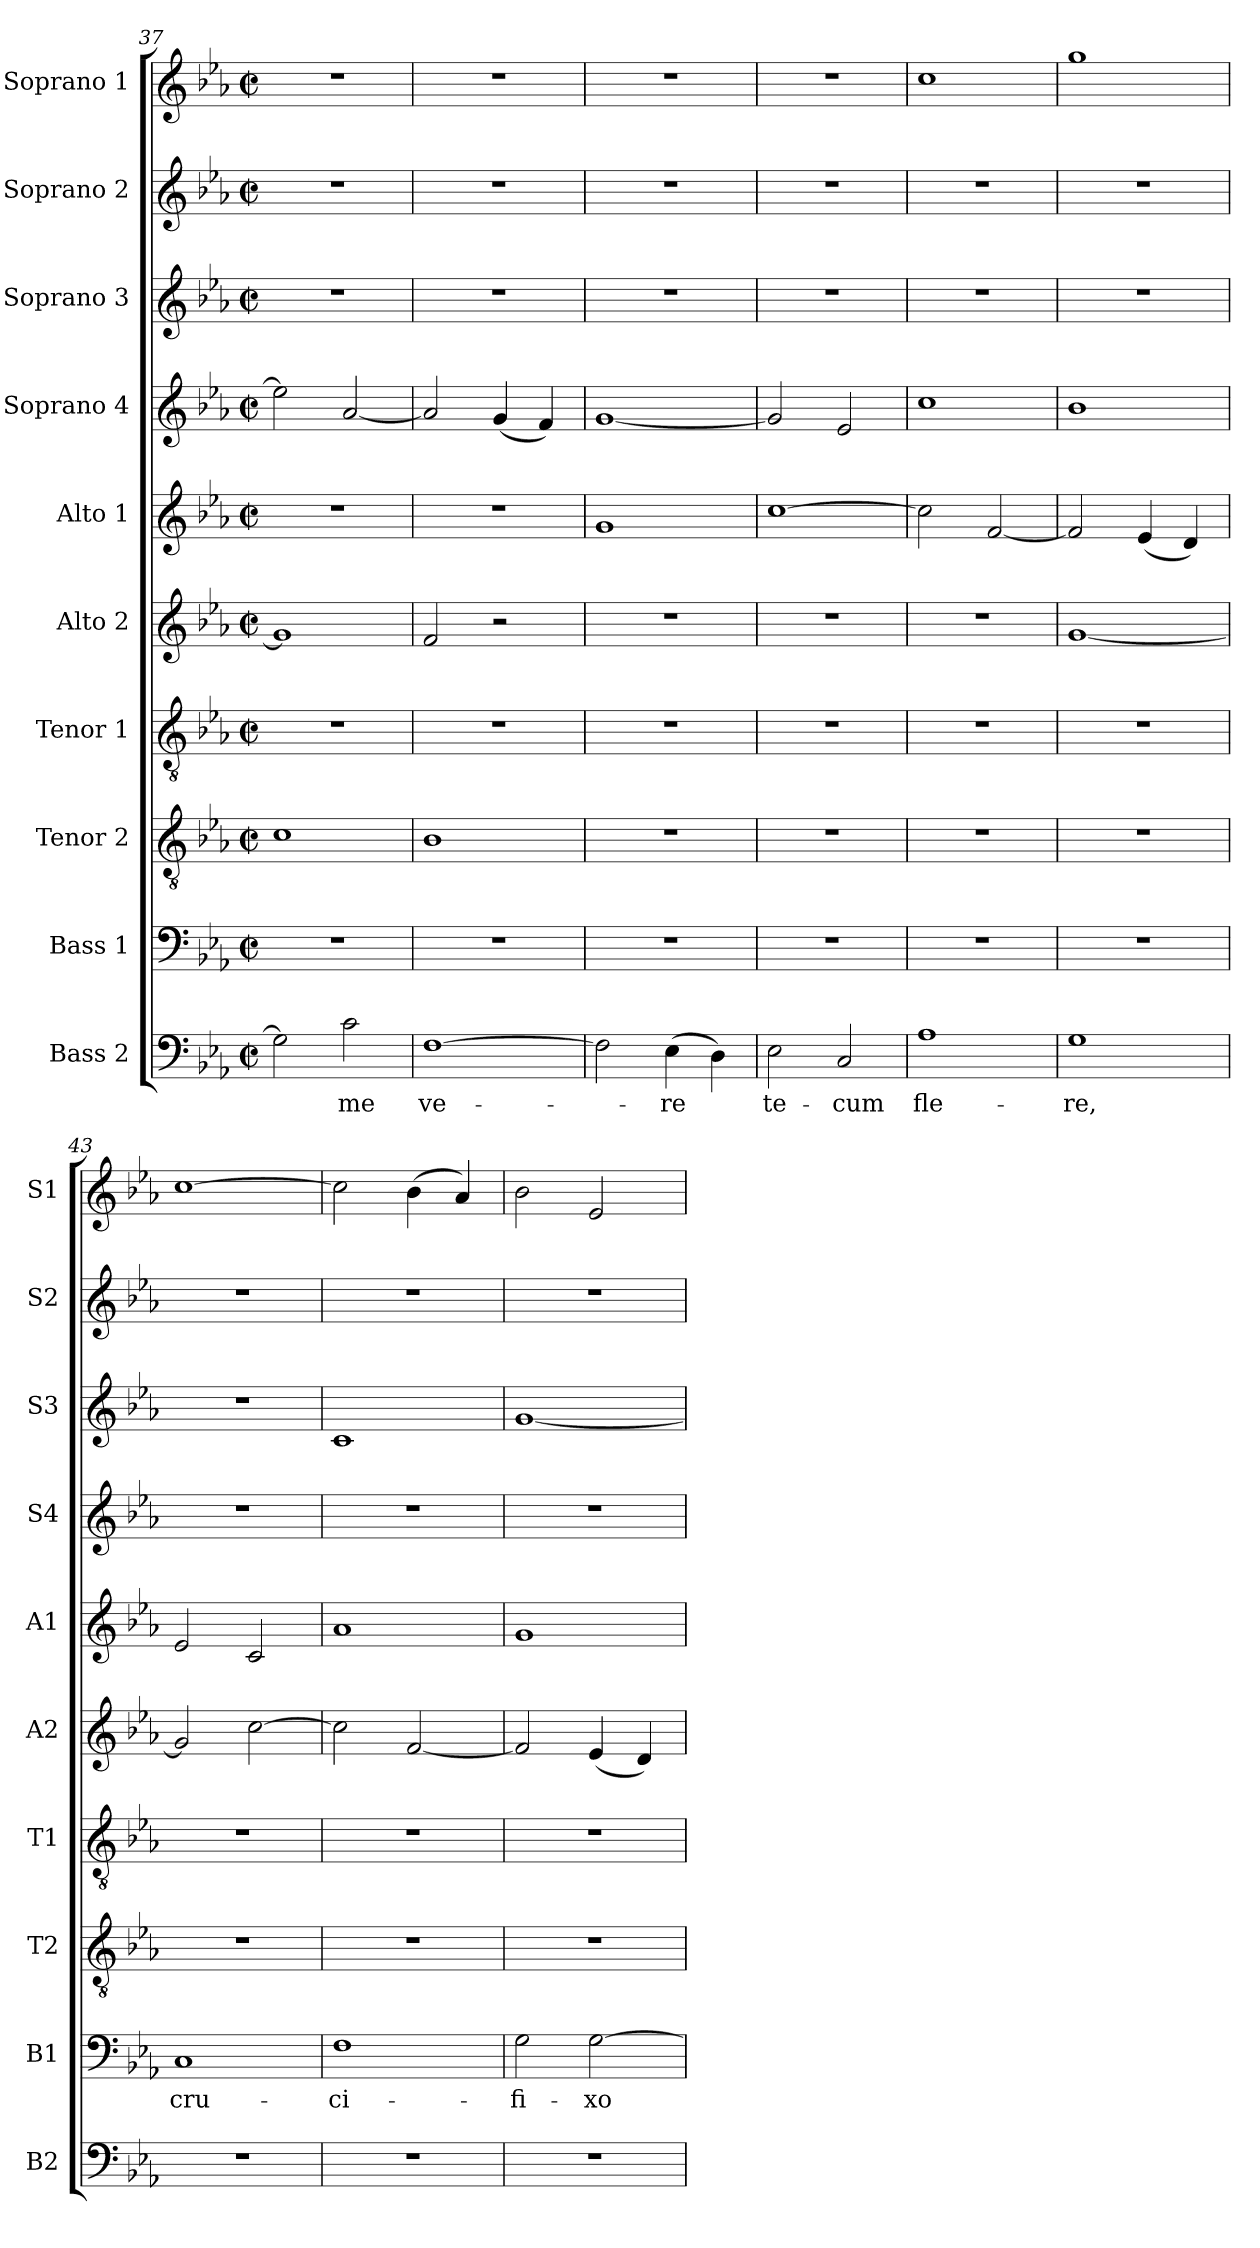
**kern	**text	**kern	**text	**kern	**kern	**kern	**kern	**kern	**kern	**kern	**kern
*part10	*part10	*part9	*part9	*part8	*part7	*part6	*part5	*part4	*part3	*part2	*part1
*staff10	*staff10	*staff9	*staff9	*staff8	*staff7	*staff6	*staff5	*staff4	*staff3	*staff2	*staff1
*I"Bass 2	*	*I"Bass 1	*	*I"Tenor 2	*I"Tenor 1	*I"Alto 2	*I"Alto 1	*I"Soprano 4	*I"Soprano 3	*I"Soprano 2	*I"Soprano 1
*I'B2	*	*I'B1	*	*I'T2	*I'T1	*I'A2	*I'A1	*I'S4	*I'S3	*I'S2	*I'S1
*clefF4	*	*clefF4	*	*clefGv2	*clefGv2	*clefG2	*clefG2	*clefG2	*clefG2	*clefG2	*clefG2
*k[b-e-a-]	*	*k[b-e-a-]	*	*k[b-e-a-]	*k[b-e-a-]	*k[b-e-a-]	*k[b-e-a-]	*k[b-e-a-]	*k[b-e-a-]	*k[b-e-a-]	*k[b-e-a-]
*E-:	*	*E-:	*	*E-:	*E-:	*E-:	*E-:	*E-:	*E-:	*E-:	*E-:
*M2/2	*	*M2/2	*	*M2/2	*M2/2	*M2/2	*M2/2	*M2/2	*M2/2	*M2/2	*M2/2
*met(c|)	*	*met(c|)	*	*met(c|)	*met(c|)	*met(c|)	*met(c|)	*met(c|)	*met(c|)	*met(c|)	*met(c|)
=37	=37	=37	=37	=37	=37	=37	=37	=37	=37	=37	=37
2G\]	.	1r	.	1c	1r	1g]	1r	2ee-\]	1r	1r	1r
2c\	me	.	.	.	.	.	.	[2a-/	.	.	.
=38	=38	=38	=38	=38	=38	=38	=38	=38	=38	=38	=38
[1F	ve-	1r	.	1B-	1r	2f/	1r	2a-/]	1r	1r	1r
.	.	.	.	.	.	2r	.	(4g/	.	.	.
.	.	.	.	.	.	.	.	4f/)	.	.	.
=39	=39	=39	=39	=39	=39	=39	=39	=39	=39	=39	=39
2F\]	.	1r	.	1r	1r	1r	1g	[1g	1r	1r	1r
(4E-\	-re	.	.	.	.	.	.	.	.	.	.
4D\)	.	.	.	.	.	.	.	.	.	.	.
=40	=40	=40	=40	=40	=40	=40	=40	=40	=40	=40	=40
2E-\	te-	1r	.	1r	1r	1r	[1cc	2g/]	1r	1r	1r
2C/	-cum	.	.	.	.	.	.	2e-/	.	.	.
=41	=41	=41	=41	=41	=41	=41	=41	=41	=41	=41	=41
1A-	fle-	1r	.	1r	1r	1r	2cc\]	1cc	1r	1r	1cc
.	.	.	.	.	.	.	[2f/	.	.	.	.
=42	=42	=42	=42	=42	=42	=42	=42	=42	=42	=42	=42
1G	-re,	1r	.	1r	1r	[1g	2f/]	1b-	1r	1r	1gg
.	.	.	.	.	.	.	(4e-/	.	.	.	.
.	.	.	.	.	.	.	4d/)	.	.	.	.
=43	=43	=43	=43	=43	=43	=43	=43	=43	=43	=43	=43
1r	.	1C	cru-	1r	1r	2g/]	2e-/	1r	1r	1r	[1cc
.	.	.	.	.	.	[2cc\	2c/	.	.	.	.
!!LO:PB:g=z
=44	=44	=44	=44	=44	=44	=44	=44	=44	=44	=44	=44
1r	.	1F	-ci-	1r	1r	2cc\]	1a-	1r	1c	1r	2cc\]
.	.	.	.	.	.	[2f/	.	.	.	.	(4b-\
.	.	.	.	.	.	.	.	.	.	.	4a-/)
=45	=45	=45	=45	=45	=45	=45	=45	=45	=45	=45	=45
1r	.	2G\	-fi-	1r	1r	2f/]	1g	1r	[1g	1r	2b-\
.	.	[2G\	-xo	.	.	(4e-/	.	.	.	.	2e-/
.	.	.	.	.	.	4d/)	.	.	.	.	.
=	=	=	=	=	=	=	=	=	=	=	=
*-	*-	*-	*-	*-	*-	*-	*-	*-	*-	*-	*-
